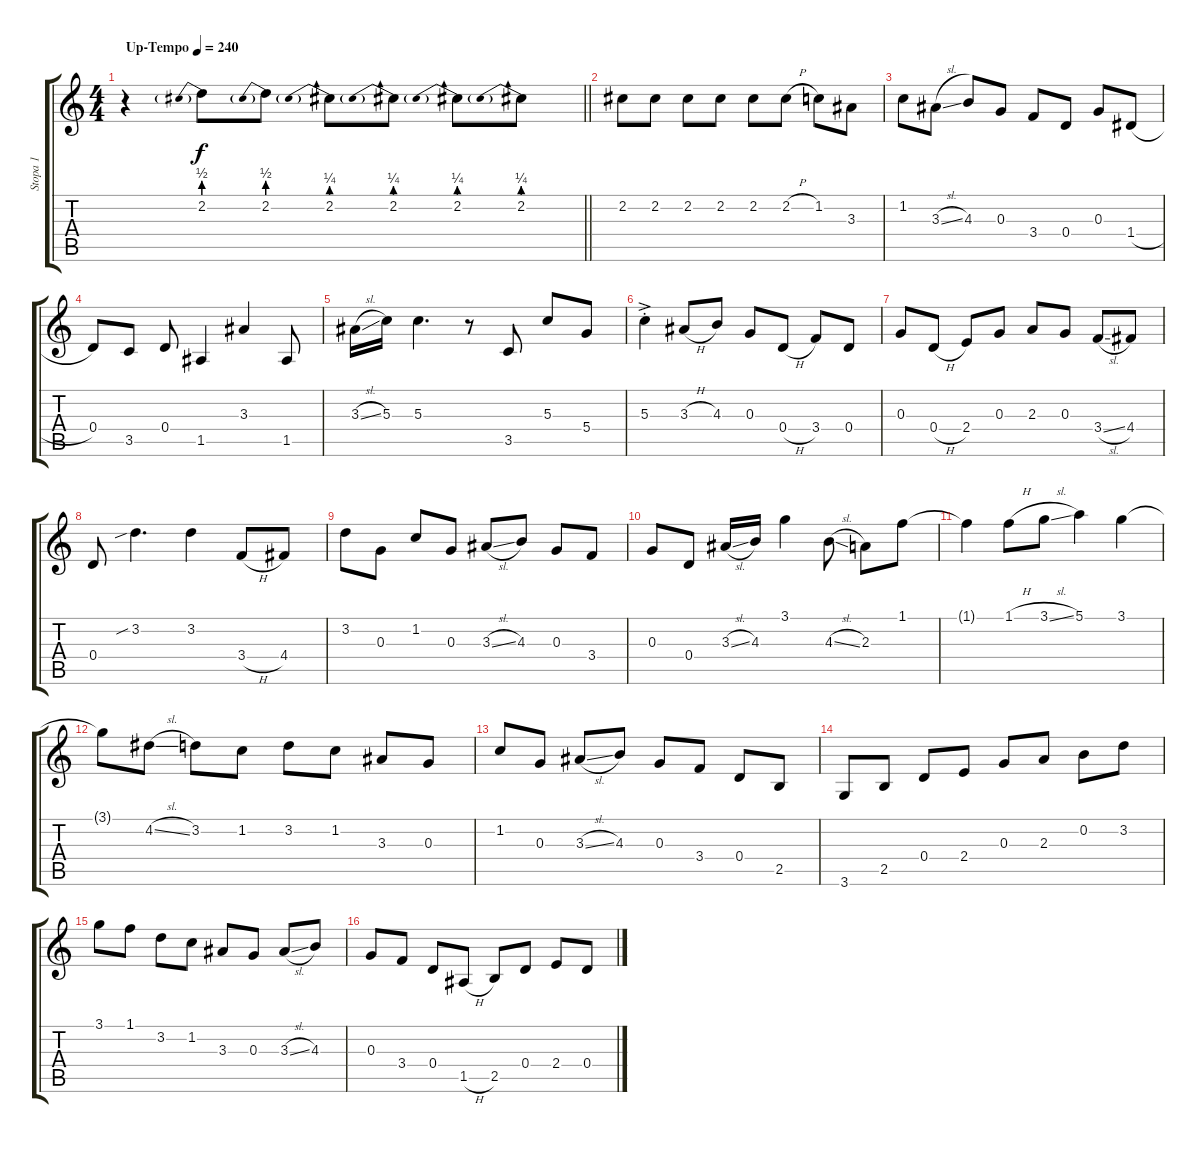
\track ("Stopa 1" "Stopa 1") {instrument acousticguitarsteel}
\staff {score tabs}
\tuning (E4 B3 G3 D3 A2 E2) {hide}
\ts (4 4)
\tempo (240 "Up-Tempo")
\clef g2
\barLineRight lightlight
\ks c
r.4{dy f instrument acousticguitarsteel} 2.2{be (prebend 0 2 60 2)}.8 2.2{be (prebend 0 2 60 2)}.8 2.2{be (prebend 0 1 60 1)}.8 2.2{be (prebend 0 1 60 1)}.8 2.2{be (prebend 0 1 60 1)}.8 2.2{be (prebend 0 1 60 1)}.8 |
2.2.8 2.2.8 2.2.8 2.2.8 2.2.8 2.2{h}.8 1.2.8 3.3.8 |
1.2.8 3.3{sl}.8 4.3.8 0.3.8 3.4.8 0.4.8 0.3.8 1.4{h}.8 |
0.4.8 3.5.8 0.4.8 1.5.4 3.3.4 1.5.8 |
3.3{sl}.16 5.3.16 5.3.4{d} r.8 3.5.8 5.3.8 5.4.8 |
5.3{ac st}.4 3.3{h}.8 4.3.8 0.3.8 0.4{h}.8 3.4.8 0.4.8 |
0.3.8 0.4{h}.8 2.4.8 0.3.8 2.3.8 0.3.8 3.4{sl}.8 4.4.8 |
0.4.8 3.2{sib}.4{d} 3.2.4 3.4{h}.8 4.4.8 |
3.2.8 0.3.8 1.2.8 0.3.8 3.3{sl}.8 4.3.8 0.3.8 3.4.8 |
0.3.8 0.4.8 3.3{sl}.16 4.3.16 3.1.4 4.3{sl}.8 2.3.8 1.1.8 |
1.1{t}.4 1.1{h}.8 3.1{sl}.8 5.1.4 3.1.4 |
3.1{t}.8 4.2{sl}.8 3.2.8 1.2.8 3.2.8 1.2.8 3.3.8 0.3.8 |
1.2.8 0.3.8 3.3{sl}.8 4.3.8 0.3.8 3.4.8 0.4.8 2.5.8 |
3.6.8 2.5.8 0.4.8 2.4.8 0.3.8 2.3.8 0.2.8 3.2.8 |
3.1.8 1.1.8 3.2.8 1.2.8 3.3.8 0.3.8 3.3{sl}.8 4.3.8 |
0.3.8 3.4.8 0.4.8 1.5{h}.8 2.5.8 0.4.8 2.4.8 0.4.8
